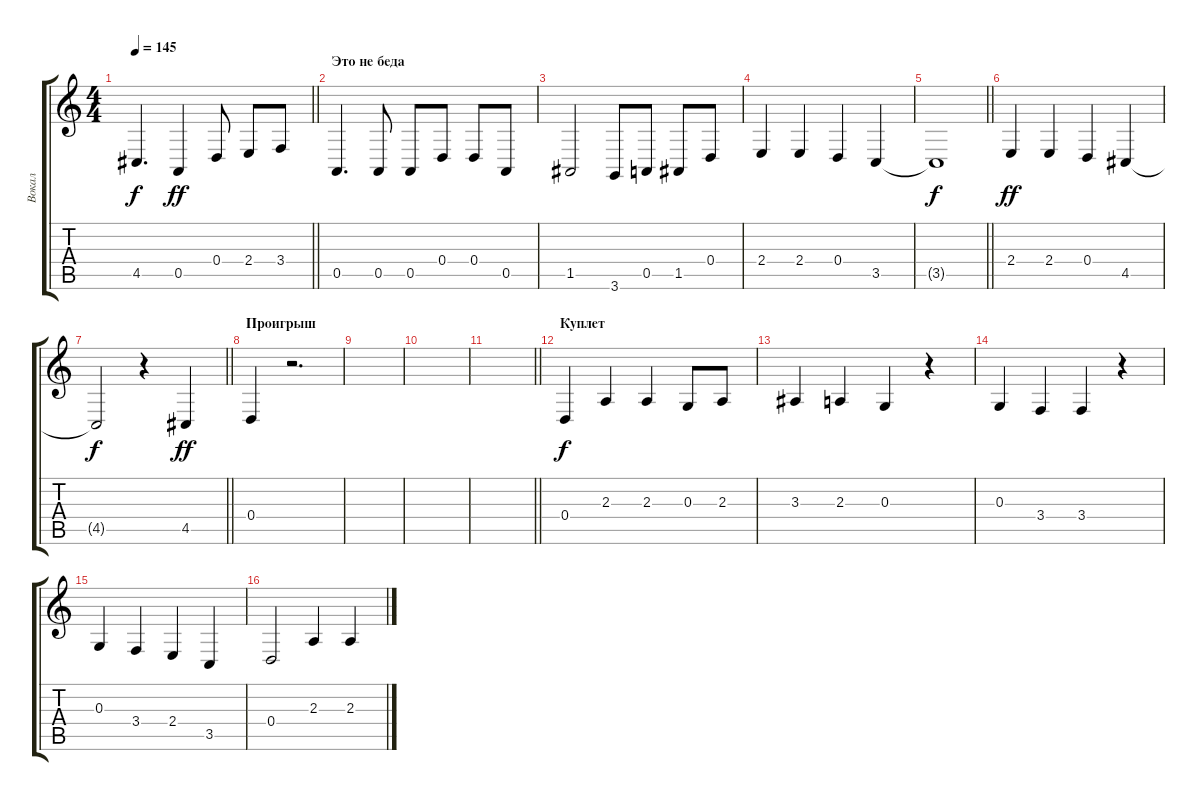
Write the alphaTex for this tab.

\track ("Вокал" "Вокал") {instrument baritonesax}
\staff {score tabs}
\tuning (E4 B3 G3 D3 A2 E2) {hide}
\ts (4 4)
\tempo 145
\clef g2
\barLineRight lightlight
\ks c
4.5{t}.4{d dy f} 0.5.4{dy ff} 0.4.8 2.4.8 3.4.8 |
\section ("" "Это не беда")
0.5.4{d} 0.5.8 0.5.8 0.4.8 0.4.8 0.5.8 |
1.5.2 3.6.8 0.5.8 1.5.8 0.4.8 |
2.4.4 2.4.4 0.4.4 3.5.4 |
\barLineRight lightlight
3.5{t}.1{dy f} |
2.4.4{dy ff} 2.4.4 0.4.4 4.5.4 |
\barLineRight lightlight
4.5{t}.2{dy f} r.4 4.5.4{dy ff} |
\section ("" "Проигрыш")
0.4.4 r.2{d} |
|
|
\barLineRight lightlight
|
\section ("" "Куплет")
0.4.4{dy f} 2.3.4 2.3.4 0.3.8 2.3.8 |
3.3.4 2.3.4 0.3.4 r.4 |
0.3.4 3.4.4 3.4.4 r.4 |
0.3.4 3.4.4 2.4.4 3.5.4 |
0.4.2 2.3.4 2.3.4
